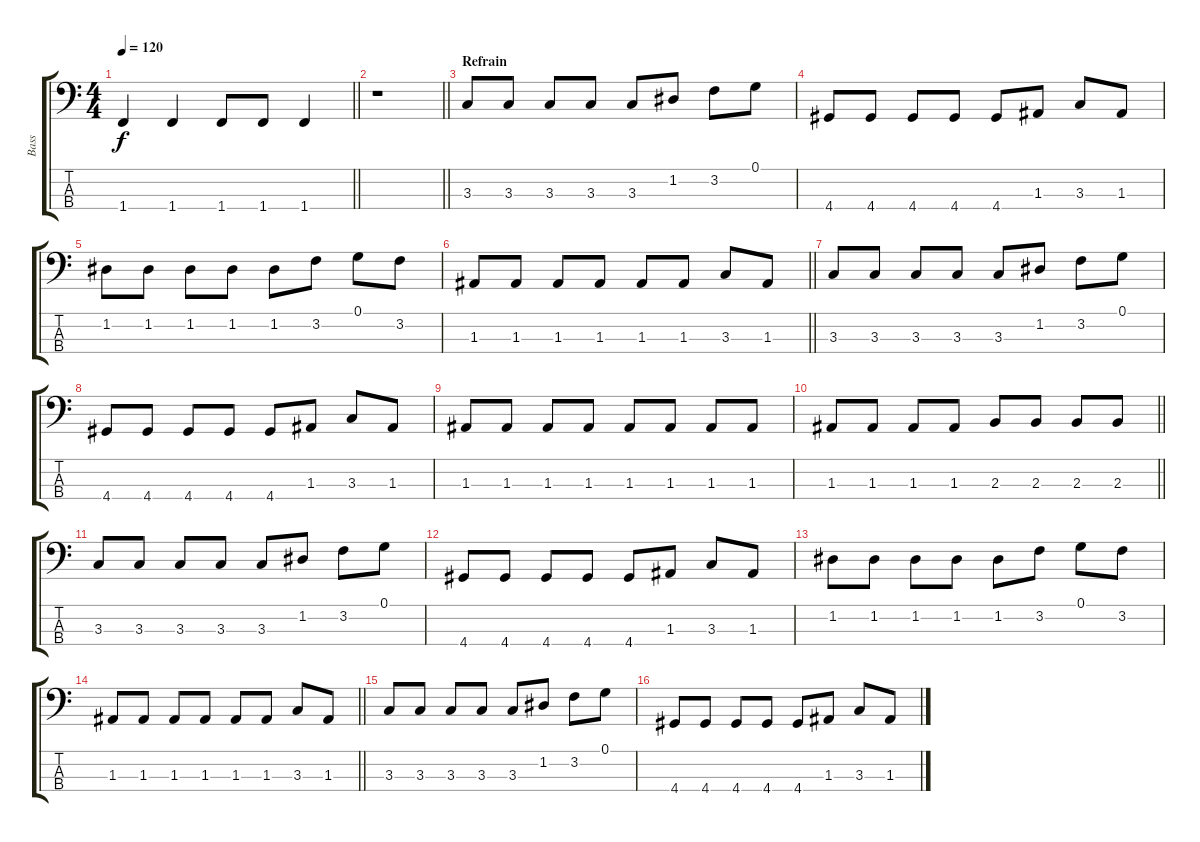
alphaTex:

\track ("Bass" "Bass") {instrument electricbassfinger}
\staff {score tabs}
\tuning (G2 D2 A1 E1) {hide}
\ts (4 4)
\tempo 120
\clef f4
\barLineRight lightlight
\ks c
1.4.4{dy f} 1.4.4 1.4.8 1.4.8 1.4.4 |
\barLineRight lightlight
r.1 |
\section ("" "Refrain")
3.3.8 3.3.8 3.3.8 3.3.8 3.3.8 1.2.8 3.2.8 0.1.8 |
4.4.8 4.4.8 4.4.8 4.4.8 4.4.8 1.3.8 3.3.8 1.3.8 |
1.2.8 1.2.8 1.2.8 1.2.8 1.2.8 3.2.8 0.1.8 3.2.8 |
\barLineRight lightlight
1.3.8 1.3.8 1.3.8 1.3.8 1.3.8 1.3.8 3.3.8 1.3.8 |
3.3.8 3.3.8 3.3.8 3.3.8 3.3.8 1.2.8 3.2.8 0.1.8 |
4.4.8 4.4.8 4.4.8 4.4.8 4.4.8 1.3.8 3.3.8 1.3.8 |
1.3.8 1.3.8 1.3.8 1.3.8 1.3.8 1.3.8 1.3.8 1.3.8 |
\barLineRight lightlight
1.3.8 1.3.8 1.3.8 1.3.8 2.3.8 2.3.8 2.3.8 2.3.8 |
3.3.8 3.3.8 3.3.8 3.3.8 3.3.8 1.2.8 3.2.8 0.1.8 |
4.4.8 4.4.8 4.4.8 4.4.8 4.4.8 1.3.8 3.3.8 1.3.8 |
1.2.8 1.2.8 1.2.8 1.2.8 1.2.8 3.2.8 0.1.8 3.2.8 |
\barLineRight lightlight
1.3.8 1.3.8 1.3.8 1.3.8 1.3.8 1.3.8 3.3.8 1.3.8 |
3.3.8 3.3.8 3.3.8 3.3.8 3.3.8 1.2.8 3.2.8 0.1.8 |
4.4.8 4.4.8 4.4.8 4.4.8 4.4.8 1.3.8 3.3.8 1.3.8
